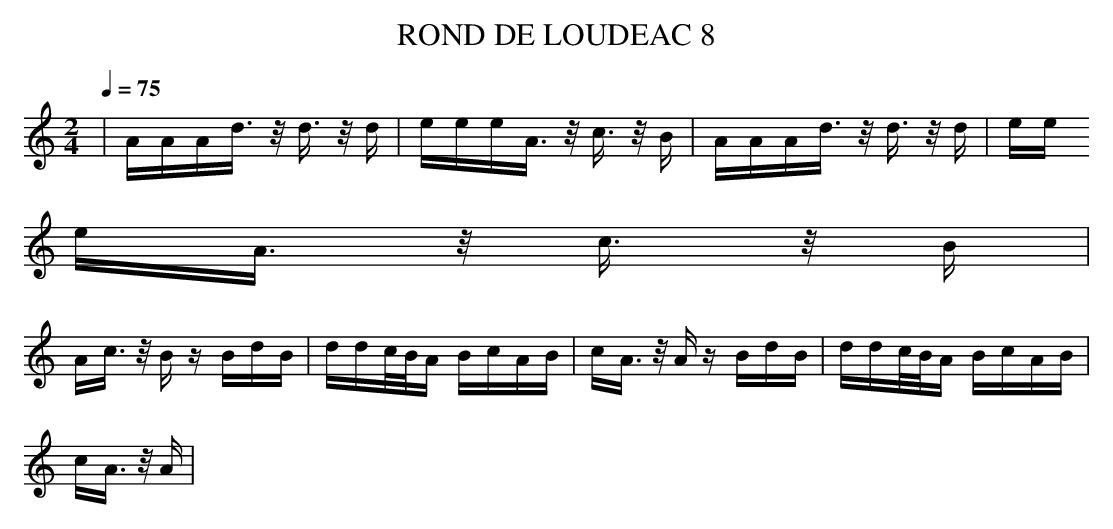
X:1
T:ROND DE LOUDEAC 8
M:2/4
L:1/16
Q:1/4=75
K:C
|AAAd3/2 z/2 d3/2 z/2 d|eeeA3/2 z/2 c3/2 z/2 B|AAAd3/2 z/2 d3/2 z/2 d|ee
eA3/2 z/2 c3/2 z/2 B|
Ac3/2 z/2 B z BdB|ddc/2B/2A BcAB|cA3/2 z/2 A z BdB|ddc/2B/2A BcAB|
cA3/2 z/2 A|
